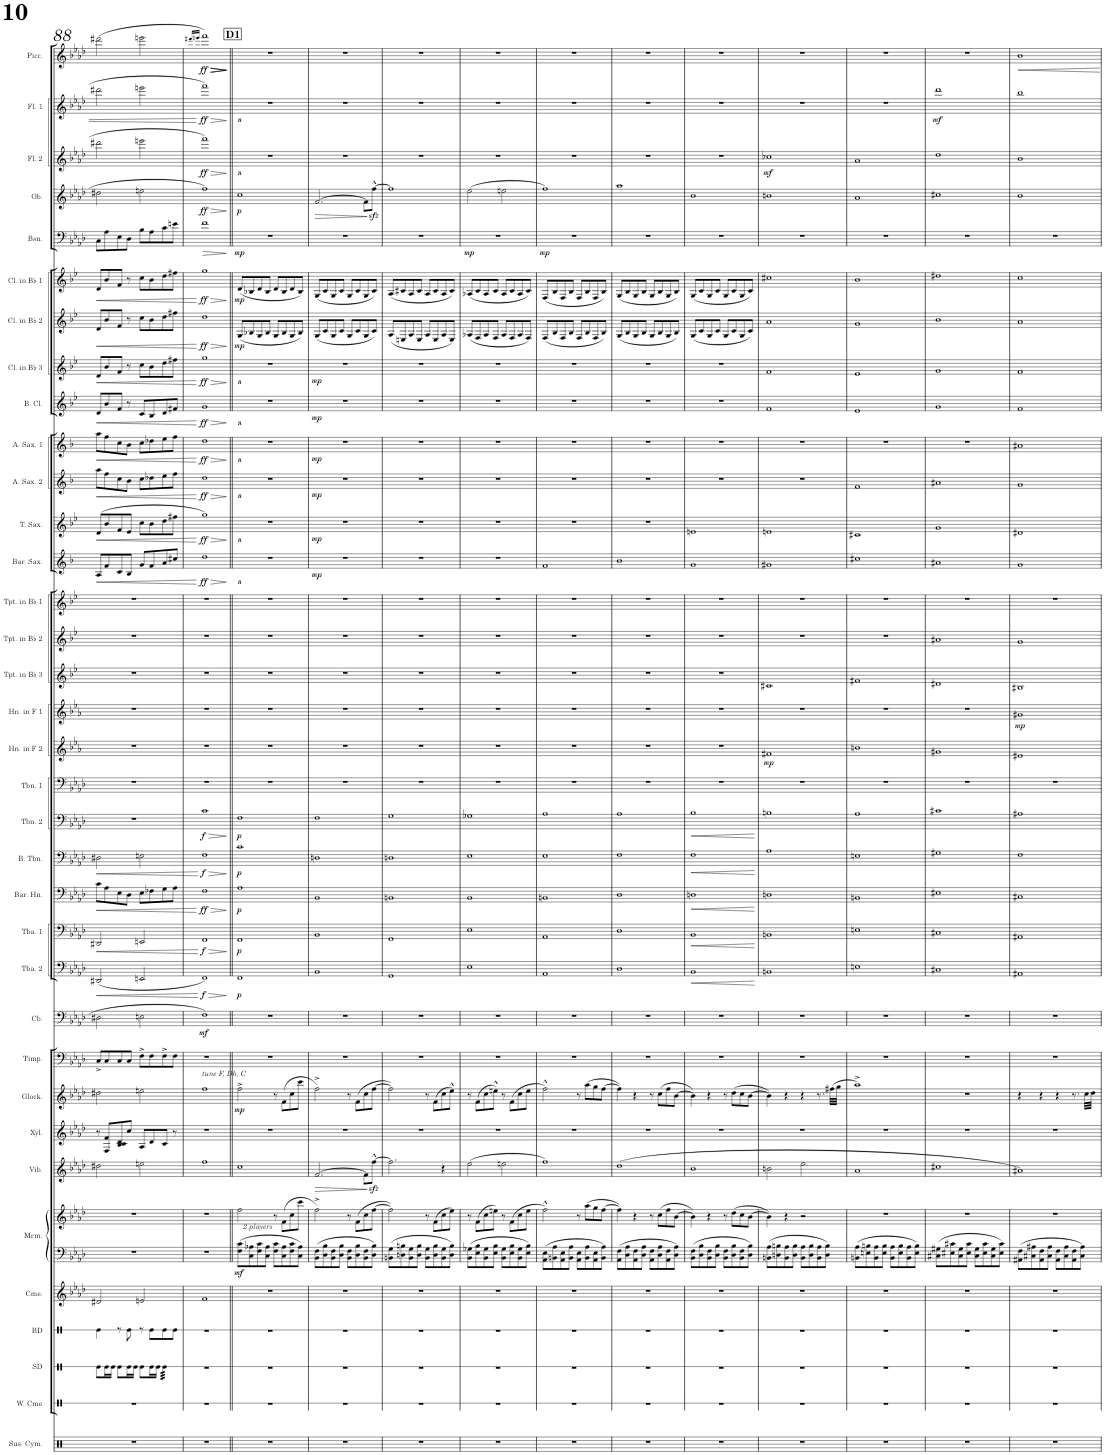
**kern	**kern	**kern	**kern	**kern	**kern	**kern	**dynam	**kern	**dynam	**kern	**kern	**dynam	**kern	**kern	**dynam	**kern	**dynam	**kern	**dynam	**kern	**dynam	**kern	**dynam	**kern	**dynam	**kern	**kern	**dynam	**kern	**dynam	**kern	**kern	**kern	**kern	**dynam	**kern	**dynam	**kern	**dynam	**kern	**dynam	**kern	**dynam	**kern	**dynam	**kern	**dynam	**kern	**dynam	**kern	**dynam	**kern	**dynam	**kern	**dynam	**kern	**dynam	**kern	**dynam
*part35	*part34	*part33	*part32	*part31	*part30	*part30	*part30	*part29	*part29	*part28	*part27	*part27	*part26	*part25	*part25	*part24	*part24	*part23	*part23	*part22	*part22	*part21	*part21	*part20	*part20	*part19	*part18	*part18	*part17	*part17	*part16	*part15	*part14	*part13	*part13	*part12	*part12	*part11	*part11	*part10	*part10	*part9	*part9	*part8	*part8	*part7	*part7	*part6	*part6	*part5	*part5	*part4	*part4	*part3	*part3	*part2	*part2	*part1	*part1
*staff36	*staff35	*staff34	*staff33	*staff32	*staff31	*staff30	*staff30/31	*staff29	*staff29	*staff28	*staff27	*staff27	*staff26	*staff25	*staff25	*staff24	*staff24	*staff23	*staff23	*staff22	*staff22	*staff21	*staff21	*staff20	*staff20	*staff19	*staff18	*staff18	*staff17	*staff17	*staff16	*staff15	*staff14	*staff13	*staff13	*staff12	*staff12	*staff11	*staff11	*staff10	*staff10	*staff9	*staff9	*staff8	*staff8	*staff7	*staff7	*staff6	*staff6	*staff5	*staff5	*staff4	*staff4	*staff3	*staff3	*staff2	*staff2	*staff1	*staff1
*I"Cymbals	*I"Wind Chimes	*I"Snare Drum	*I"Bass Drum	*I"Chimes	*I"Marimba	*	*	*I"Vibraphone	*	*I"Xylophone	*I"Glockenspiel	*	*I"Timpani	*I"Contrabass	*	*I"Tuba 2	*	*I"Tuba 1	*	*I"Baritone Horn	*	*I"Bass Trombone	*	*I"Trombone 2	*	*I"Trombone 1	*I"Horn in F 2	*	*I"Horn in F 1	*	*I"Trumpet in Bb 3	*I"Trumpet in Bb 2	*I"Trumpet in Bb 1	*I"Baritone Saxophone	*	*I"Tenor Saxophone	*	*I"Alto Saxophone 2	*	*I"Alto Saxophone 1	*	*I"Bass Clarinet	*	*I"Clarinet in Bb 3	*	*I"Clarinet in Bb 2	*	*I"Clarinet in Bb 1	*	*I"Bassoon	*	*I"Oboe	*	*I"Flute 2	*	*I"Flute 1	*	*I"Piccolo	*
*I'Cym.	*I'W. Cme	*I'SD	*I'BD	*I'Cme.	*I'Mrm.	*	*	*I'Vib.	*	*I'Xyl.	*I'Glock.	*	*I'Timp.	*I'Cb.	*	*I'Tba. 2	*	*I'Tba. 1	*	*I'Bar. Hn.	*	*I'B. Tbn.	*	*I'Tbn. 2	*	*I'Tbn. 1	*I'Hn. in F 2	*	*I'Hn. in F 1	*	*I'Tpt. in Bb 3	*I'Tpt. in Bb 2	*I'Tpt. in Bb 1	*I'Bar. Sax.	*	*I'T. Sax.	*	*I'A. Sax. 2	*	*I'A. Sax. 1	*	*I'B. Cl.	*	*I'Cl. in Bb 3	*	*I'Cl. in Bb 2	*	*I'Cl. in Bb 1	*	*I'Bsn.	*	*I'Ob.	*	*I'Fl. 2	*	*I'Fl. 1	*	*I'Picc.	*
!!LO:PB:g=z
*clefX	*clefX	*clefX	*clefX	*clefG2	*clefF4	*clefG2	*	*clefG2	*	*clefG2	*clefG2	*	*clefF4	*clefF4	*	*clefF4	*	*clefF4	*	*clefF4	*	*clefF4	*	*clefF4	*	*clefF4	*clefG2	*	*clefG2	*	*clefG2	*clefG2	*clefG2	*clefG2	*	*clefG2	*	*clefG2	*	*clefG2	*	*clefG2	*	*clefG2	*	*clefG2	*	*clefG2	*	*clefF4	*	*clefG2	*	*clefG2	*	*clefG2	*	*clefG2	*
*	*	*	*	*	*	*	*	*	*	*Trd-7c-12	*Trd-14c-24	*	*	*Trd7c12	*	*	*	*	*	*Trd4c7	*	*	*	*	*	*	*Trd4c7	*	*Trd4c7	*	*Trd1c2	*Trd1c2	*Trd1c2	*Trd12c21	*	*Trd8c14	*	*Trd5c9	*	*Trd5c9	*	*Trd8c14	*	*Trd1c2	*	*Trd1c2	*	*Trd1c2	*	*	*	*	*	*	*	*	*	*Trd-7c-12	*
*k[]	*k[]	*k[]	*k[]	*k[b-e-a-d-]	*k[b-e-a-d-]	*k[b-e-a-d-]	*	*k[b-e-a-d-]	*	*k[b-e-a-d-]	*k[b-e-a-d-]	*	*k[b-e-a-d-]	*k[b-e-a-d-]	*	*k[b-e-a-d-]	*	*k[b-e-a-d-]	*	*k[b-e-a-d-]	*	*k[b-e-a-d-]	*	*k[b-e-a-d-]	*	*k[b-e-a-d-]	*k[b-e-a-]	*	*k[b-e-a-]	*	*k[b-e-]	*k[b-e-]	*k[b-e-]	*k[b-]	*	*k[b-e-]	*	*k[b-]	*	*k[b-]	*	*k[b-e-]	*	*k[b-e-]	*	*k[b-e-]	*	*k[b-e-]	*	*k[b-e-a-d-]	*	*k[b-e-a-d-]	*	*k[b-e-a-d-]	*	*k[b-e-a-d-]	*	*k[b-e-a-d-]	*
*M4/4	*M4/4	*M4/4	*M4/4	*M4/4	*M4/4	*M4/4	*	*M4/4	*	*M4/4	*M4/4	*	*M4/4	*M4/4	*	*M4/4	*	*M4/4	*	*M4/4	*	*M4/4	*	*M4/4	*	*M4/4	*M4/4	*	*M4/4	*	*M4/4	*M4/4	*M4/4	*M4/4	*	*M4/4	*	*M4/4	*	*M4/4	*	*M4/4	*	*M4/4	*	*M4/4	*	*M4/4	*	*M4/4	*	*M4/4	*	*M4/4	*	*M4/4	*	*M4/4	*
=88	=88	=88	=88	=88	=88	=88	=88	=88	=88	=88	=88	=88	=88	=88	=88	=88	=88	=88	=88	=88	=88	=88	=88	=88	=88	=88	=88	=88	=88	=88	=88	=88	=88	=88	=88	=88	=88	=88	=88	=88	=88	=88	=88	=88	=88	=88	=88	=88	=88	=88	=88	=88	=88	=88	=88	=88	=88	=88	=88
!	!	!	!	!	!	!	!	!	!	!	!	!	!	!	!	!	!LO:HP:b	!	!LO:HP:b	!	!LO:HP:b	!	!LO:HP:b	!	!	!	!	!	!	!	!	!	!	!	!LO:HP:b	!	!LO:HP:b	!	!LO:HP:b	!	!LO:HP:b	!	!LO:HP:b	!	!LO:HP:b	!	!LO:HP:b	!	!LO:HP:b	!	!	!	!	!	!	!	!	!	!
1r	1r	8Re\L	4Re\	2d#X/	1r	1r	.	2dd#X\	.	8r	2dd#X\	.	8C^/L	2D#X\	.	(2DD#X/	<	2DD#X/	<	8c\L	<	2D#X\	<	1r	.	1r	1r	.	1r	.	1r	1r	1r	8A/L	<	(8d/L	<	8aa\L	<	8aa\L	<	8d/L	<	8d/L	<	8d/L	<	8d/L	<	8C\L	.	2dd#X\	.	2ddd#X\	.	2ddd#X\	.	(2ddd#X\	.
.	.	16Re\L	.	.	.	.	.	.	.	8F/ 8f/L	.	.	8C/	.	.	.	.	.	.	8A-\	.	.	.	.	.	.	.	.	.	.	.	.	.	8f/	.	8b-/	.	8ff\	.	8ff\	.	8b-/	.	8b-/	.	8b-/	.	8b-/	.	8A-\	.	.	.	.	.	.	.	.	.
.	.	16Re\JJ	.	.	.	.	.	.	.	.	.	.	.	.	.	.	.	.	.	.	.	.	.	.	.	.	.	.	.	.	.	.	.	.	.	.	.	.	.	.	.	.	.	.	.	.	.	.	.	.	.	.	.	.	.	.	.	.	.
.	.	8Re\L	8r	.	.	.	.	.	.	8B-/ 8c/ 8d-/	.	.	8C/	.	.	.	.	.	.	8E-\	.	.	.	.	.	.	.	.	.	.	.	.	.	8c/	.	8f/	.	8cc\	.	8cc\	.	8f/J	.	8f/J	.	8f/J	.	8f/J	.	8E-\	.	.	.	.	.	.	.	.	.
.	.	16Re\L	8Re\	.	.	.	.	.	.	8cc/J	.	.	8C/J	.	.	.	.	.	.	8D-\J	.	.	.	.	.	.	.	.	.	.	.	.	.	8B-/J	.	8e-/J	.	8b-\J	.	8b-\J	.	8r	.	8r	.	8r	.	8r	.	8D-\J	.	.	.	.	.	.	.	.	.
.	.	16Re\JJ	.	.	.	.	.	.	.	.	.	.	.	.	.	.	.	.	.	.	.	.	.	.	.	.	.	.	.	.	.	.	.	.	.	.	.	.	.	.	.	.	.	.	.	.	.	.	.	.	.	.	.	.	.	.	.	.	.
.	.	8Re\L	8r	2en/	.	.	.	2een\	.	8A-/L	2een\	.	8F^\L	2En\	.	2EEn/	.	2EEn/	.	8E-\L	.	2En\	.	.	.	.	.	.	.	.	.	.	.	8g/L	.	8cc\L	.	8cc\L	.	8cc\L	.	8c/L	.	8cc\L	.	8cc\L	.	8cc\L	.	8B-\L	.	2een\	.	2eeen\	.	2eeen\	.	2eeen\	.
.	.	16Re\L	8Re\L	.	.	.	.	.	.	8d-/	.	.	8F\	.	.	.	.	.	.	8F-X\	.	.	.	.	.	.	.	.	.	.	.	.	.	8f/	.	8b-\	.	8dd-X\	.	8dd-X\	.	8B-/	.	8b-\	.	8b-\	.	8b-\	.	8A-\	.	.	.	.	.	.	.	.	.
.	.	16Re\JJ	.	.	.	.	.	.	.	.	.	.	.	.	.	.	.	.	.	.	.	.	.	.	.	.	.	.	.	.	.	.	.	.	.	.	.	.	.	.	.	.	.	.	.	.	.	.	.	.	.	.	.	.	.	.	.	.	.
*	*	*tremolo	*	*	*	*	*	*	*	*	*	*	*	*	*	*	*	*	*	*	*	*	*	*	*	*	*	*	*	*	*	*	*	*	*	*	*	*	*	*	*	*	*	*	*	*	*	*	*	*	*	*	*	*	*	*	*	*	*
.	.	32Re\LLL	8Re\	.	.	.	.	.	.	8c/J	.	.	8F^\	.	.	.	.	.	.	8G\	.	.	.	.	.	.	.	.	.	.	.	.	.	8a/	.	8dd\	.	8ee\	.	8ee\	.	8d/	.	8dd\	.	8dd\	.	8dd\	.	8c\	.	.	.	.	.	.	.	.	.
.	.	32Re\	.	.	.	.	.	.	.	.	.	.	.	.	.	.	.	.	.	.	.	.	.	.	.	.	.	.	.	.	.	.	.	.	.	.	.	.	.	.	.	.	.	.	.	.	.	.	.	.	.	.	.	.	.	.	.	.	.
.	.	32Re\	.	.	.	.	.	.	.	.	.	.	.	.	.	.	.	.	.	.	.	.	.	.	.	.	.	.	.	.	.	.	.	.	.	.	.	.	.	.	.	.	.	.	.	.	.	.	.	.	.	.	.	.	.	.	.	.	.
.	.	32Re\	.	.	.	.	.	.	.	.	.	.	.	.	.	.	.	.	.	.	.	.	.	.	.	.	.	.	.	.	.	.	.	.	.	.	.	.	.	.	.	.	.	.	.	.	.	.	.	.	.	.	.	.	.	.	.	.	.
.	.	32Re\	8Re\J	.	.	.	.	.	.	8r	.	.	8F\J	.	.	.	.	.	.	8A-\J	.	.	.	.	.	.	.	.	.	.	.	.	.	8cc#X/J	.	8ff#X\J	.	8ff\J	.	8ff\J	.	8f#X/J	.	8ff#X\J	.	8ff#X\J	.	8ff#X\J	.	8en\J	.	.	.	.	.	.	.	.	.
.	.	32Re\	.	.	.	.	.	.	.	.	.	.	.	.	.	.	.	.	.	.	.	.	.	.	.	.	.	.	.	.	.	.	.	.	.	.	.	.	.	.	.	.	.	.	.	.	.	.	.	.	.	.	.	.	.	.	.	.	.
.	.	32Re\	.	.	.	.	.	.	.	.	.	.	.	.	.	.	.	.	.	.	.	.	.	.	.	.	.	.	.	.	.	.	.	.	.	.	.	.	.	.	.	.	.	.	.	.	.	.	.	.	.	.	.	.	.	.	.	.	.
.	.	32Re\JJJ	.	.	.	.	.	.	.	.	.	.	.	.	.	.	.	.	.	.	.	.	.	.	.	.	.	.	.	.	.	.	.	.	.	.	.	.	.	.	.	.	.	.	.	.	.	.	.	.	.	.	.	.	.	.	.	.	.
*	*	*Xtremolo	*	*	*	*	*	*	*	*	*	*	*	*	*	*	*	*	*	*	*	*	*	*	*	*	*	*	*	*	*	*	*	*	*	*	*	*	*	*	*	*	*	*	*	*	*	*	*	*	*	*	*	*	*	*	*	*	*
.	.	.	.	.	.	.	.	.	.	.	.	.	.	.	.	.	[	.	[	.	[	.	[	.	.	.	.	.	.	.	.	.	.	.	[	.	[	.	[	.	[	.	[	.	[	.	[	.	[	.	.	.	.	.	.	.	.	.	.
=89	=89	=89	=89	=89	=89	=89	=89	=89	=89	=89	=89	=89	=89	=89	=89	=89	=89	=89	=89	=89	=89	=89	=89	=89	=89	=89	=89	=89	=89	=89	=89	=89	=89	=89	=89	=89	=89	=89	=89	=89	=89	=89	=89	=89	=89	=89	=89	=89	=89	=89	=89	=89	=89	=89	=89	=89	=89	=89	=89
.	.	.	.	.	.	.	.	.	.	.	.	.	.	.	.	.	.	.	.	.	.	.	.	.	.	.	.	.	.	.	.	.	.	.	.	.	.	.	.	.	.	.	.	.	.	.	.	.	.	.	.	.	.	.	.	.	.	16qddd#X/LL	.
.	.	.	.	.	.	.	.	.	.	.	.	.	.	.	.	.	.	.	.	.	.	.	.	.	.	.	.	.	.	.	.	.	.	.	.	.	.	.	.	.	.	.	.	.	.	.	.	.	.	.	.	.	.	.	.	.	.	16qeeen/JJ	.
!	!	!	!	!	!	!	!	!	!	!	!	!	!LO:TX:b:i:t=tune F, Db, C	!	!	!	!	!	!	!	!	!	!	!	!	!	!	!	!	!	!	!	!	!	!	!	!	!	!	!	!	!	!	!	!	!	!	!	!	!	!	!	!	!	!	!	!	!	!
!	!	!	!	!	!	!	!	!	!	!	!	!	!	!	!LO:DY:b	!	!LO:HP:b	!	!LO:HP:b	!	!LO:HP:b	!	!LO:HP:b	!	!LO:HP:b	!	!	!	!	!	!	!	!	!	!LO:HP:b	!	!LO:HP:b	!	!LO:HP:b	!	!LO:HP:b	!	!LO:HP:b	!	!LO:HP:b	!	!LO:HP:b	!	!LO:HP:b	!	!LO:HP:b	!	!LO:HP:b	!	!LO:HP:b	!	!LO:HP:b	!	!LO:HP:b
!	!	!	!	!	!	!	!	!	!	!	!	!	!	!	!	!	!LO:DY:n=1:b	!	!LO:DY:n=1:b	!	!LO:DY:n=1:b	!	!LO:DY:n=1:b	!	!LO:DY:n=1:b	!	!	!	!	!	!	!	!	!	!LO:DY:n=1:b	!	!LO:DY:n=1:b	!	!LO:DY:n=1:b	!	!LO:DY:n=1:b	!	!LO:DY:n=1:b	!	!LO:DY:n=1:b	!	!LO:DY:n=1:b	!	!LO:DY:n=1:b	!	!	!	!LO:DY:n=1:b	!	!LO:DY:n=1:b	!	!LO:DY:n=1:b	!	!LO:DY:n=1:b
1r	1r	1r	1r	1f	1r	1r	.	1ff	.	1r	1ff	.	1r	1F	mf	1FF)	> f	1FF	> f	1F	> ff	1F	> f	1c	> f	1r	1r	.	1r	.	1r	1r	1r	1dd	> ff	1gg)	> ff	1dd	> ff	1dd	> ff	1g	> ff	1gg	> ff	1dd	> ff	1gg	> ff	1f	>	1ff	> ff	1fff	> ff	1fff	> ff	1fff)	> ff
.	.	.	.	.	.	.	.	.	.	.	.	.	.	.	.	.	]	.	]	.	]	.	]	.	]	.	.	.	.	.	.	.	.	.	]	.	]	.	]	.	]	.	]	.	]	.	]	.	]	.	]	.	]	.	]	.	]	.	]
!!LO:REH:place=s1:a:B:cj:fs=14:t=D1
=90||	=90||	=90||	=90||	=90||	=90||	=90||	=90||	=90||	=90||	=90||	=90||	=90||	=90||	=90||	=90||	=90||	=90||	=90||	=90||	=90||	=90||	=90||	=90||	=90||	=90||	=90||	=90||	=90||	=90||	=90||	=90||	=90||	=90||	=90||	=90||	=90||	=90||	=90||	=90||	=90||	=90||	=90||	=90||	=90||	=90||	=90||	=90||	=90||	=90||	=90||	=90||	=90||	=90||	=90||	=90||	=90||	=90||	=90||	=90||
!	!	!	!	!	!	!LO:TX:b:i:t=2 players	!	!	!	!	!	!	!	!	!	!	!	!	!	!	!	!	!	!	!	!	!	!	!	!	!	!	!	!	!	!	!	!	!	!	!	!	!	!	!	!	!	!	!	!	!	!	!	!	!	!	!	!	!
!	!	!	!	!	!	!	!LO:DY:b=2	!	!	!	!	!LO:DY:b	!	!	!	!	!LO:DY:b	!	!LO:DY:b	!	!LO:DY:b	!	!LO:DY:b	!	!LO:DY:b	!	!	!	!	!	!	!	!	!	!LO:DY:b	!	!LO:DY:b	!	!LO:DY:b	!	!LO:DY:b	!	!LO:DY:b	!	!LO:DY:b	!	!LO:DY:b	!	!LO:DY:b	!	!LO:DY:b	!	!LO:DY:b	!	!LO:DY:b	!	!LO:DY:b	!	!
1r	1r	1r	1r	1r	8F\ 8c\L	2ff\	mf	1cc	.	1r	2ff^\	mp	1r	1r	.	1FF	p	1FF	p	1A-	p	1c	p	1F	p	1r	1r	.	1r	.	1r	1r	1r	1r	other-dynamics	1r	other-dynamics	1r	other-dynamics	1r	other-dynamics	1r	other-dynamics	1r	other-dynamics	(8G/L	mp	(8d/L	mp	1r	mp	1cc	p	1r	other-dynamics	1r	other-dynamics	1r	.
.	.	.	.	.	8C\ 8A-X\	.	.	.	.	.	.	.	.	.	.	.	.	.	.	.	.	.	.	.	.	.	.	.	.	.	.	.	.	.	.	.	.	.	.	.	.	.	.	.	.	8B-X/	.	8B-X/	.	.	.	.	.	.	.	.	.	.	.
.	.	.	.	.	8F\ 8c\	.	.	.	.	.	.	.	.	.	.	.	.	.	.	.	.	.	.	.	.	.	.	.	.	.	.	.	.	.	.	.	.	.	.	.	.	.	.	.	.	8G/	.	8d/	.	.	.	.	.	.	.	.	.	.	.
.	.	.	.	.	8C\ 8A-\J	.	.	.	.	.	.	.	.	.	.	.	.	.	.	.	.	.	.	.	.	.	.	.	.	.	.	.	.	.	.	.	.	.	.	.	.	.	.	.	.	8B-/J	.	8B-/J	.	.	.	.	.	.	.	.	.	.	.
.	.	.	.	.	8F\ 8c\L	8r	.	.	.	.	8r	.	.	.	.	.	.	.	.	.	.	.	.	.	.	.	.	.	.	.	.	.	.	.	.	.	.	.	.	.	.	.	.	.	.	8G/L	.	8d/L	.	.	.	.	.	.	.	.	.	.	.
.	.	.	.	.	8C\ 8A-\	(8f\L	.	.	.	.	(8f\L	.	.	.	.	.	.	.	.	.	.	.	.	.	.	.	.	.	.	.	.	.	.	.	.	.	.	.	.	.	.	.	.	.	.	8B-/	.	8B-/	.	.	.	.	.	.	.	.	.	.	.
.	.	.	.	.	8F\ 8c\	8cc\	.	.	.	.	8cc^^\	.	.	.	.	.	.	.	.	.	.	.	.	.	.	.	.	.	.	.	.	.	.	.	.	.	.	.	.	.	.	.	.	.	.	8G/	.	8d/	.	.	.	.	.	.	.	.	.	.	.
.	.	.	.	.	8C\ 8A-\J	8ccc\J	.	.	.	.	8ccc\J	.	.	.	.	.	.	.	.	.	.	.	.	.	.	.	.	.	.	.	.	.	.	.	.	.	.	.	.	.	.	.	.	.	.	8B-/J)	.	8B-/J)	.	.	.	.	.	.	.	.	.	.	.
=91	=91	=91	=91	=91	=91	=91	=91	=91	=91	=91	=91	=91	=91	=91	=91	=91	=91	=91	=91	=91	=91	=91	=91	=91	=91	=91	=91	=91	=91	=91	=91	=91	=91	=91	=91	=91	=91	=91	=91	=91	=91	=91	=91	=91	=91	=91	=91	=91	=91	=91	=91	=91	=91	=91	=91	=91	=91	=91	=91
!	!	!	!	!	!	!	!	!	!LO:HP:b	!	!	!	!	!	!	!	!	!	!	!	!	!	!	!	!	!	!	!	!	!	!	!	!	!	!LO:DY:b	!	!LO:DY:b	!	!LO:DY:b	!	!LO:DY:b	!	!LO:DY:b	!	!LO:DY:b	!	!	!	!	!	!	!	!LO:HP:b	!	!	!	!	!	!
1r	1r	1r	1r	1r	8BB-\ 8F\L	2ff^\)	.	[2.f/	>	1r	2ff^\)	.	1r	1r	.	1BB-	.	1BB-	.	1BB-	.	1Dn	.	1F	.	1r	1r	.	1r	.	1r	1r	1r	1r	mp	1r	mp	1r	mp	1r	mp	1r	mp	1r	mp	(8G/L	.	(8G/L	.	1r	.	[2.f/	>	1r	.	1r	.	1r	.
.	.	.	.	.	8D-\ 8B-\	.	.	.	.	.	.	.	.	.	.	.	.	.	.	.	.	.	.	.	.	.	.	.	.	.	.	.	.	.	.	.	.	.	.	.	.	.	.	.	.	8c/	.	8c/	.	.	.	.	.	.	.	.	.	.	.
.	.	.	.	.	8BB-\ 8F\	.	.	.	.	.	.	.	.	.	.	.	.	.	.	.	.	.	.	.	.	.	.	.	.	.	.	.	.	.	.	.	.	.	.	.	.	.	.	.	.	8G/	.	8G/	.	.	.	.	.	.	.	.	.	.	.
.	.	.	.	.	8D-\ 8B-\J	.	.	.	.	.	.	.	.	.	.	.	.	.	.	.	.	.	.	.	.	.	.	.	.	.	.	.	.	.	.	.	.	.	.	.	.	.	.	.	.	8c/J	.	8c/J	.	.	.	.	.	.	.	.	.	.	.
.	.	.	.	.	8BB-\ 8F\L	8r	.	.	.	.	8r	.	.	.	.	.	.	.	.	.	.	.	.	.	.	.	.	.	.	.	.	.	.	.	.	.	.	.	.	.	.	.	.	.	.	8G/L	.	8G/L	.	.	.	.	.	.	.	.	.	.	.
.	.	.	.	.	8D-\ 8B-\	(8f\L	.	.	.	.	(8f\L	.	.	.	.	.	.	.	.	.	.	.	.	.	.	.	.	.	.	.	.	.	.	.	.	.	.	.	.	.	.	.	.	.	.	8c/	.	8c/	.	.	.	.	.	.	.	.	.	.	.
.	.	.	.	.	8BB-\ 8F\	8cc^^\	.	8f\L]	.	.	8cc^^\	.	.	.	.	.	.	.	.	.	.	.	.	.	.	.	.	.	.	.	.	.	.	.	.	.	.	.	.	.	.	.	.	.	.	8G/	.	8G/	.	.	.	8f\L]	.	.	.	.	.	.	.
.	.	.	.	.	8D-\ 8B-\J	[8ff\J	.	[8ffzz<^^\J	]	.	[8ff\J	.	.	.	.	.	.	.	.	.	.	.	.	.	.	.	.	.	.	.	.	.	.	.	.	.	.	.	.	.	.	.	.	.	.	8c/J)	.	8c/J)	.	.	.	[8ffzz<^^\J	]	.	.	.	.	.	.
=92	=92	=92	=92	=92	=92	=92	=92	=92	=92	=92	=92	=92	=92	=92	=92	=92	=92	=92	=92	=92	=92	=92	=92	=92	=92	=92	=92	=92	=92	=92	=92	=92	=92	=92	=92	=92	=92	=92	=92	=92	=92	=92	=92	=92	=92	=92	=92	=92	=92	=92	=92	=92	=92	=92	=92	=92	=92	=92	=92
1r	1r	1r	1r	1r	8BBn\ 8G\L	2ff\])	.	2.ff\]	.	1r	2ff\])	.	1r	1r	.	1GG	.	1GG	.	1BBn	.	1Dn	.	1G	.	1r	1r	.	1r	.	1r	1r	1r	1r	.	1r	.	1r	.	1r	.	1r	.	1r	.	(8A/L	.	(8A/L	.	1r	.	1ff]	.	1r	.	1r	.	1r	.
.	.	.	.	.	8Dn\ 8Bn\	.	.	.	.	.	.	.	.	.	.	.	.	.	.	.	.	.	.	.	.	.	.	.	.	.	.	.	.	.	.	.	.	.	.	.	.	.	.	.	.	8En/	.	8c#X/	.	.	.	.	.	.	.	.	.	.	.
.	.	.	.	.	8BB\ 8G\	.	.	.	.	.	.	.	.	.	.	.	.	.	.	.	.	.	.	.	.	.	.	.	.	.	.	.	.	.	.	.	.	.	.	.	.	.	.	.	.	8A/	.	8A/	.	.	.	.	.	.	.	.	.	.	.
.	.	.	.	.	8D\ 8B\J	.	.	.	.	.	.	.	.	.	.	.	.	.	.	.	.	.	.	.	.	.	.	.	.	.	.	.	.	.	.	.	.	.	.	.	.	.	.	.	.	8E/J	.	8c#/J	.	.	.	.	.	.	.	.	.	.	.
.	.	.	.	.	8BB\ 8G\L	8r	.	.	.	.	8r	.	.	.	.	.	.	.	.	.	.	.	.	.	.	.	.	.	.	.	.	.	.	.	.	.	.	.	.	.	.	.	.	.	.	8A/L	.	8A/L	.	.	.	.	.	.	.	.	.	.	.
.	.	.	.	.	8D\ 8B\	(8f\L	.	.	.	.	(8f\L	.	.	.	.	.	.	.	.	.	.	.	.	.	.	.	.	.	.	.	.	.	.	.	.	.	.	.	.	.	.	.	.	.	.	8E/	.	8c#/	.	.	.	.	.	.	.	.	.	.	.
.	.	.	.	.	8BB\ 8G\	8cc^^\	.	4r	.	.	8cc^^\	.	.	.	.	.	.	.	.	.	.	.	.	.	.	.	.	.	.	.	.	.	.	.	.	.	.	.	.	.	.	.	.	.	.	8A/	.	8A/	.	.	.	.	.	.	.	.	.	.	.
.	.	.	.	.	8D\ 8B\J	8ee-\J)	.	.	.	.	8ee-^^\J)	.	.	.	.	.	.	.	.	.	.	.	.	.	.	.	.	.	.	.	.	.	.	.	.	.	.	.	.	.	.	.	.	.	.	8E/J)	.	8c#/J)	.	.	.	.	.	.	.	.	.	.	.
=93	=93	=93	=93	=93	=93	=93	=93	=93	=93	=93	=93	=93	=93	=93	=93	=93	=93	=93	=93	=93	=93	=93	=93	=93	=93	=93	=93	=93	=93	=93	=93	=93	=93	=93	=93	=93	=93	=93	=93	=93	=93	=93	=93	=93	=93	=93	=93	=93	=93	=93	=93	=93	=93	=93	=93	=93	=93	=93	=93
!	!	!	!	!	!	!	!	!	!	!	!	!	!	!	!	!	!	!	!	!	!	!	!	!	!	!	!	!	!	!	!	!	!	!	!	!	!	!	!	!	!	!	!	!	!	!	!	!	!	!	!LO:DY:b	!	!	!	!	!	!	!	!
1r	1r	1r	1r	1r	8BB-\ 8G-X\L	8r	.	(2ee-\	.	1r	8r	.	1r	1r	.	1E-	.	1E-	.	1BB-	.	1E-	.	1G-X	.	1r	1r	.	1r	.	1r	1r	1r	1r	.	1r	.	1r	.	1r	.	1r	.	1r	.	(8A-X/L	.	(8A-X/L	.	1r	mp	(2ee-\	.	1r	.	1r	.	1r	.
.	.	.	.	.	8E-\ 8B-\	(8f\L	.	.	.	.	(8f\L	.	.	.	.	.	.	.	.	.	.	.	.	.	.	.	.	.	.	.	.	.	.	.	.	.	.	.	.	.	.	.	.	.	.	8F/	.	8c/	.	.	.	.	.	.	.	.	.	.	.
.	.	.	.	.	8BB-\ 8G-\	8cc^^\	.	.	.	.	8cc^^\	.	.	.	.	.	.	.	.	.	.	.	.	.	.	.	.	.	.	.	.	.	.	.	.	.	.	.	.	.	.	.	.	.	.	8A-/	.	8A-/	.	.	.	.	.	.	.	.	.	.	.
.	.	.	.	.	8E-\ 8B-\J	8een\J)	.	.	.	.	8een^^\J)	.	.	.	.	.	.	.	.	.	.	.	.	.	.	.	.	.	.	.	.	.	.	.	.	.	.	.	.	.	.	.	.	.	.	8F/J	.	8c/J	.	.	.	.	.	.	.	.	.	.	.
.	.	.	.	.	8BB-\ 8G-\L	8r	.	2een\	.	.	8r	.	.	.	.	.	.	.	.	.	.	.	.	.	.	.	.	.	.	.	.	.	.	.	.	.	.	.	.	.	.	.	.	.	.	8A-/L	.	8A-/L	.	.	.	2een\	.	.	.	.	.	.	.
.	.	.	.	.	8E-\ 8B-\	(8f\L	.	.	.	.	(8f\L	.	.	.	.	.	.	.	.	.	.	.	.	.	.	.	.	.	.	.	.	.	.	.	.	.	.	.	.	.	.	.	.	.	.	8F/	.	8c/	.	.	.	.	.	.	.	.	.	.	.
.	.	.	.	.	8BB-\ 8G-\	8cc^^\	.	.	.	.	8cc^^\	.	.	.	.	.	.	.	.	.	.	.	.	.	.	.	.	.	.	.	.	.	.	.	.	.	.	.	.	.	.	.	.	.	.	8A-/	.	8A-/	.	.	.	.	.	.	.	.	.	.	.
.	.	.	.	.	8E-\ 8B-\J	8ee\J	.	.	.	.	8ee\J	.	.	.	.	.	.	.	.	.	.	.	.	.	.	.	.	.	.	.	.	.	.	.	.	.	.	.	.	.	.	.	.	.	.	8F/J)	.	8c/J)	.	.	.	.	.	.	.	.	.	.	.
=94	=94	=94	=94	=94	=94	=94	=94	=94	=94	=94	=94	=94	=94	=94	=94	=94	=94	=94	=94	=94	=94	=94	=94	=94	=94	=94	=94	=94	=94	=94	=94	=94	=94	=94	=94	=94	=94	=94	=94	=94	=94	=94	=94	=94	=94	=94	=94	=94	=94	=94	=94	=94	=94	=94	=94	=94	=94	=94	=94
!	!	!	!	!	!	!	!	!	!	!	!	!	!	!	!	!	!	!	!	!	!	!	!	!	!	!	!	!	!	!	!	!	!	!	!	!	!	!	!	!	!	!	!	!	!	!	!	!	!	!	!LO:DY:b	!	!	!	!	!	!	!	!
1r	1r	1r	1r	1r	8AA-\ 8E-\L	2ff^^\)	.	1ff)	.	1r	2ff^^\)	.	1r	1r	.	1AA-	.	1AA-	.	1BBn	.	1E-	.	1A-	.	1r	1r	.	1r	.	1r	1r	1r	1f	.	1r	.	1r	.	1r	.	1r	.	1r	.	(8F/L	.	(8F/L	.	1r	mp	1ff)	.	1r	.	1r	.	1r	.
.	.	.	.	.	8BBn\ 8A-\	.	.	.	.	.	.	.	.	.	.	.	.	.	.	.	.	.	.	.	.	.	.	.	.	.	.	.	.	.	.	.	.	.	.	.	.	.	.	.	.	8B-/	.	8B-/	.	.	.	.	.	.	.	.	.	.	.
.	.	.	.	.	8AA-\ 8E-\	.	.	.	.	.	.	.	.	.	.	.	.	.	.	.	.	.	.	.	.	.	.	.	.	.	.	.	.	.	.	.	.	.	.	.	.	.	.	.	.	8F/	.	8F/	.	.	.	.	.	.	.	.	.	.	.
.	.	.	.	.	8BB\ 8A-\J	.	.	.	.	.	.	.	.	.	.	.	.	.	.	.	.	.	.	.	.	.	.	.	.	.	.	.	.	.	.	.	.	.	.	.	.	.	.	.	.	8B-/J	.	8B-/J	.	.	.	.	.	.	.	.	.	.	.
.	.	.	.	.	8AA-\ 8E-\L	8r	.	.	.	.	8r	.	.	.	.	.	.	.	.	.	.	.	.	.	.	.	.	.	.	.	.	.	.	.	.	.	.	.	.	.	.	.	.	.	.	8F/L	.	8F/L	.	.	.	.	.	.	.	.	.	.	.
.	.	.	.	.	8BB\ 8A-\	(8aa-\L	.	.	.	.	(8aa-\L	.	.	.	.	.	.	.	.	.	.	.	.	.	.	.	.	.	.	.	.	.	.	.	.	.	.	.	.	.	.	.	.	.	.	8B-/	.	8B-/	.	.	.	.	.	.	.	.	.	.	.
.	.	.	.	.	8AA-\ 8E-\	8gg\	.	.	.	.	8gg\	.	.	.	.	.	.	.	.	.	.	.	.	.	.	.	.	.	.	.	.	.	.	.	.	.	.	.	.	.	.	.	.	.	.	8F/	.	8F/	.	.	.	.	.	.	.	.	.	.	.
.	.	.	.	.	8BB\ 8A-\J	[8ff\J	.	.	.	.	[8ff\J	.	.	.	.	.	.	.	.	.	.	.	.	.	.	.	.	.	.	.	.	.	.	.	.	.	.	.	.	.	.	.	.	.	.	8B-/J)	.	8B-/J)	.	.	.	.	.	.	.	.	.	.	.
=95	=95	=95	=95	=95	=95	=95	=95	=95	=95	=95	=95	=95	=95	=95	=95	=95	=95	=95	=95	=95	=95	=95	=95	=95	=95	=95	=95	=95	=95	=95	=95	=95	=95	=95	=95	=95	=95	=95	=95	=95	=95	=95	=95	=95	=95	=95	=95	=95	=95	=95	=95	=95	=95	=95	=95	=95	=95	=95	=95
1r	1r	1r	1r	1r	8AA-\ 8F\L	4ff\])	.	(1dd-	.	1r	4ff\])	.	1r	1r	.	1D-	.	1D-	.	1D-	.	1F	.	1A-	.	1r	1r	.	1r	.	1r	1r	1r	1b-	.	1r	.	1r	.	1r	.	1r	.	1r	.	(8G/L	.	(8G/L	.	1r	.	1aa-	.	1r	.	1r	.	1r	.
.	.	.	.	.	8D-\ 8A-\	.	.	.	.	.	.	.	.	.	.	.	.	.	.	.	.	.	.	.	.	.	.	.	.	.	.	.	.	.	.	.	.	.	.	.	.	.	.	.	.	8B-/	.	8B-/	.	.	.	.	.	.	.	.	.	.	.
.	.	.	.	.	8AA-\ 8F\	4r	.	.	.	.	4r	.	.	.	.	.	.	.	.	.	.	.	.	.	.	.	.	.	.	.	.	.	.	.	.	.	.	.	.	.	.	.	.	.	.	8G/	.	8G/	.	.	.	.	.	.	.	.	.	.	.
.	.	.	.	.	8D-\ 8A-\J	.	.	.	.	.	.	.	.	.	.	.	.	.	.	.	.	.	.	.	.	.	.	.	.	.	.	.	.	.	.	.	.	.	.	.	.	.	.	.	.	8B-/J	.	8B-/J	.	.	.	.	.	.	.	.	.	.	.
.	.	.	.	.	8AA-\ 8F\L	8r	.	.	.	.	8r	.	.	.	.	.	.	.	.	.	.	.	.	.	.	.	.	.	.	.	.	.	.	.	.	.	.	.	.	.	.	.	.	.	.	8G/L	.	8G/L	.	.	.	.	.	.	.	.	.	.	.
.	.	.	.	.	8D-\ 8A-\	(8cc\L	.	.	.	.	(8cc\L	.	.	.	.	.	.	.	.	.	.	.	.	.	.	.	.	.	.	.	.	.	.	.	.	.	.	.	.	.	.	.	.	.	.	8B-/	.	8B-/	.	.	.	.	.	.	.	.	.	.	.
.	.	.	.	.	8AA-\ 8F\	8ff\	.	.	.	.	8ff\	.	.	.	.	.	.	.	.	.	.	.	.	.	.	.	.	.	.	.	.	.	.	.	.	.	.	.	.	.	.	.	.	.	.	8G/	.	8G/	.	.	.	.	.	.	.	.	.	.	.
.	.	.	.	.	8D-\ 8A-\J	[8b-\J	.	.	.	.	[8b-\J	.	.	.	.	.	.	.	.	.	.	.	.	.	.	.	.	.	.	.	.	.	.	.	.	.	.	.	.	.	.	.	.	.	.	8B-/J)	.	8B-/J)	.	.	.	.	.	.	.	.	.	.	.
=96	=96	=96	=96	=96	=96	=96	=96	=96	=96	=96	=96	=96	=96	=96	=96	=96	=96	=96	=96	=96	=96	=96	=96	=96	=96	=96	=96	=96	=96	=96	=96	=96	=96	=96	=96	=96	=96	=96	=96	=96	=96	=96	=96	=96	=96	=96	=96	=96	=96	=96	=96	=96	=96	=96	=96	=96	=96	=96	=96
!	!	!	!	!	!	!	!	!	!	!	!	!	!	!	!	!	!LO:HP:b	!	!LO:HP:b	!	!LO:HP:b	!	!LO:HP:b	!	!LO:HP:b	!	!	!	!	!	!	!	!	!	!	!	!	!	!	!	!	!	!	!	!	!	!	!	!	!	!	!	!	!	!	!	!	!	!
1r	1r	1r	1r	1r	8BB-\ 8F\L	4b-\])	.	1b-	.	1r	4b-\])	.	1r	1r	.	1BB-	<	1BB-	<	1Dn	<	1F	<	1B-	<	1r	1r	.	1r	.	1r	1r	1r	1g	.	1en	.	1r	.	1r	.	1r	.	1r	.	(8G/L	.	(8G/L	.	1r	.	1b-	.	1r	.	1r	.	1r	.
.	.	.	.	.	8D-\ 8B-\	.	.	.	.	.	.	.	.	.	.	.	.	.	.	.	.	.	.	.	.	.	.	.	.	.	.	.	.	.	.	.	.	.	.	.	.	.	.	.	.	8c/	.	8c/	.	.	.	.	.	.	.	.	.	.	.
.	.	.	.	.	8BB-\ 8F\	4r	.	.	.	.	4r	.	.	.	.	.	.	.	.	.	.	.	.	.	.	.	.	.	.	.	.	.	.	.	.	.	.	.	.	.	.	.	.	.	.	8G/	.	8G/	.	.	.	.	.	.	.	.	.	.	.
.	.	.	.	.	8D-\ 8B-\J	.	.	.	.	.	.	.	.	.	.	.	.	.	.	.	.	.	.	.	.	.	.	.	.	.	.	.	.	.	.	.	.	.	.	.	.	.	.	.	.	8c/J	.	8c/J	.	.	.	.	.	.	.	.	.	.	.
.	.	.	.	.	8BB-\ 8F\L	8r	.	.	.	.	8r	.	.	.	.	.	.	.	.	.	.	.	.	.	.	.	.	.	.	.	.	.	.	.	.	.	.	.	.	.	.	.	.	.	.	8G/L	.	8G/L	.	.	.	.	.	.	.	.	.	.	.
.	.	.	.	.	8D-\ 8B-\	(8dd-\L	.	.	.	.	(8dd-\L	.	.	.	.	.	.	.	.	.	.	.	.	.	.	.	.	.	.	.	.	.	.	.	.	.	.	.	.	.	.	.	.	.	.	8c/	.	8c/	.	.	.	.	.	.	.	.	.	.	.
.	.	.	.	.	8BB-\ 8F\	8cc\	.	.	.	.	8cc\	.	.	.	.	.	.	.	.	.	.	.	.	.	.	.	.	.	.	.	.	.	.	.	.	.	.	.	.	.	.	.	.	.	.	8G/	.	8G/	.	.	.	.	.	.	.	.	.	.	.
.	.	.	.	.	8D-\ 8B-\J	[8b-\J	.	.	.	.	[8b-\J	.	.	.	.	.	.	.	.	.	.	.	.	.	.	.	.	.	.	.	.	.	.	.	.	.	.	.	.	.	.	.	.	.	.	8c/J)	.	8c/J)	.	.	.	.	.	.	.	.	.	.	.
.	.	.	.	.	.	.	.	.	.	.	.	.	.	.	.	.	[	.	[	.	[	.	[	.	[	.	.	.	.	.	.	.	.	.	.	.	.	.	.	.	.	.	.	.	.	.	.	.	.	.	.	.	.	.	.	.	.	.	.
=97	=97	=97	=97	=97	=97	=97	=97	=97	=97	=97	=97	=97	=97	=97	=97	=97	=97	=97	=97	=97	=97	=97	=97	=97	=97	=97	=97	=97	=97	=97	=97	=97	=97	=97	=97	=97	=97	=97	=97	=97	=97	=97	=97	=97	=97	=97	=97	=97	=97	=97	=97	=97	=97	=97	=97	=97	=97	=97	=97
!	!	!	!	!	!	!	!	!	!	!	!	!	!	!	!	!	!	!	!	!	!	!	!	!	!	!	!	!LO:DY:b	!	!	!	!	!	!	!	!	!	!	!	!	!	!	!	!	!	!	!	!	!	!	!	!	!	!	!LO:DY:b	!	!	!	!
1r	1r	1r	1r	1r	8BBn\ 8A-\L	4b-\])	.	2bn\	.	1r	4b-\])	.	1r	1r	.	1BBn	.	1BBn	.	1Dn	.	1A-	.	1Bn	.	1r	1f#X	mp	1r	.	1c#X	1r	1r	1g#X	.	1en	.	1r	.	1r	.	1f	.	1f	.	1a	.	1cc#X	.	1r	.	1bn	.	1cc-X	mf	1r	.	1r	.
.	.	.	.	.	8Dn\ 8Bn\	.	.	.	.	.	.	.	.	.	.	.	.	.	.	.	.	.	.	.	.	.	.	.	.	.	.	.	.	.	.	.	.	.	.	.	.	.	.	.	.	.	.	.	.	.	.	.	.	.	.	.	.	.	.
.	.	.	.	.	8BB\ 8A-\	4r	.	.	.	.	4r	.	.	.	.	.	.	.	.	.	.	.	.	.	.	.	.	.	.	.	.	.	.	.	.	.	.	.	.	.	.	.	.	.	.	.	.	.	.	.	.	.	.	.	.	.	.	.	.
.	.	.	.	.	8D\ 8B\J	.	.	.	.	.	.	.	.	.	.	.	.	.	.	.	.	.	.	.	.	.	.	.	.	.	.	.	.	.	.	.	.	.	.	.	.	.	.	.	.	.	.	.	.	.	.	.	.	.	.	.	.	.	.
.	.	.	.	.	8BB\ 8A-\L	2r	.	2ee-\	.	.	4r	.	.	.	.	.	.	.	.	.	.	.	.	.	.	.	.	.	.	.	.	.	.	.	.	.	.	.	.	.	.	.	.	.	.	.	.	.	.	.	.	.	.	.	.	.	.	.	.
.	.	.	.	.	8D\ 8B\	.	.	.	.	.	.	.	.	.	.	.	.	.	.	.	.	.	.	.	.	.	.	.	.	.	.	.	.	.	.	.	.	.	.	.	.	.	.	.	.	.	.	.	.	.	.	.	.	.	.	.	.	.	.
.	.	.	.	.	8BB\ 8A-\	.	.	.	.	.	8.r	.	.	.	.	.	.	.	.	.	.	.	.	.	.	.	.	.	.	.	.	.	.	.	.	.	.	.	.	.	.	.	.	.	.	.	.	.	.	.	.	.	.	.	.	.	.	.	.
.	.	.	.	.	8D\ 8B\J	.	.	.	.	.	.	.	.	.	.	.	.	.	.	.	.	.	.	.	.	.	.	.	.	.	.	.	.	.	.	.	.	.	.	.	.	.	.	.	.	.	.	.	.	.	.	.	.	.	.	.	.	.	.
.	.	.	.	.	.	.	.	.	.	.	(32ff#X\LLL	.	.	.	.	.	.	.	.	.	.	.	.	.	.	.	.	.	.	.	.	.	.	.	.	.	.	.	.	.	.	.	.	.	.	.	.	.	.	.	.	.	.	.	.	.	.	.	.
.	.	.	.	.	.	.	.	.	.	.	32gg\JJJ	.	.	.	.	.	.	.	.	.	.	.	.	.	.	.	.	.	.	.	.	.	.	.	.	.	.	.	.	.	.	.	.	.	.	.	.	.	.	.	.	.	.	.	.	.	.	.	.
=98	=98	=98	=98	=98	=98	=98	=98	=98	=98	=98	=98	=98	=98	=98	=98	=98	=98	=98	=98	=98	=98	=98	=98	=98	=98	=98	=98	=98	=98	=98	=98	=98	=98	=98	=98	=98	=98	=98	=98	=98	=98	=98	=98	=98	=98	=98	=98	=98	=98	=98	=98	=98	=98	=98	=98	=98	=98	=98	=98
1r	1r	1r	1r	1r	8BBn\ 8A-\L	1r	.	1a-	.	1r	1aa-^)	.	1r	1r	.	1En	.	1En	.	1BBn	.	1En	.	1A-	.	1r	1bn	.	1r	.	1f#X	1r	1r	1cc#X	.	1c#X	.	1f	.	1r	.	1e-	.	1e-	.	1g	.	1b-	.	1r	.	1a-	.	1a-	.	1r	.	1r	.
.	.	.	.	.	8En\ 8Bn\	.	.	.	.	.	.	.	.	.	.	.	.	.	.	.	.	.	.	.	.	.	.	.	.	.	.	.	.	.	.	.	.	.	.	.	.	.	.	.	.	.	.	.	.	.	.	.	.	.	.	.	.	.	.
.	.	.	.	.	8BB\ 8A-\	.	.	.	.	.	.	.	.	.	.	.	.	.	.	.	.	.	.	.	.	.	.	.	.	.	.	.	.	.	.	.	.	.	.	.	.	.	.	.	.	.	.	.	.	.	.	.	.	.	.	.	.	.	.
.	.	.	.	.	8E\ 8B\J	.	.	.	.	.	.	.	.	.	.	.	.	.	.	.	.	.	.	.	.	.	.	.	.	.	.	.	.	.	.	.	.	.	.	.	.	.	.	.	.	.	.	.	.	.	.	.	.	.	.	.	.	.	.
.	.	.	.	.	8BB\ 8A-\L	.	.	.	.	.	.	.	.	.	.	.	.	.	.	.	.	.	.	.	.	.	.	.	.	.	.	.	.	.	.	.	.	.	.	.	.	.	.	.	.	.	.	.	.	.	.	.	.	.	.	.	.	.	.
.	.	.	.	.	8E\ 8B\	.	.	.	.	.	.	.	.	.	.	.	.	.	.	.	.	.	.	.	.	.	.	.	.	.	.	.	.	.	.	.	.	.	.	.	.	.	.	.	.	.	.	.	.	.	.	.	.	.	.	.	.	.	.
.	.	.	.	.	8BB\ 8A-\	.	.	.	.	.	.	.	.	.	.	.	.	.	.	.	.	.	.	.	.	.	.	.	.	.	.	.	.	.	.	.	.	.	.	.	.	.	.	.	.	.	.	.	.	.	.	.	.	.	.	.	.	.	.
.	.	.	.	.	8E\ 8B\J	.	.	.	.	.	.	.	.	.	.	.	.	.	.	.	.	.	.	.	.	.	.	.	.	.	.	.	.	.	.	.	.	.	.	.	.	.	.	.	.	.	.	.	.	.	.	.	.	.	.	.	.	.	.
=99	=99	=99	=99	=99	=99	=99	=99	=99	=99	=99	=99	=99	=99	=99	=99	=99	=99	=99	=99	=99	=99	=99	=99	=99	=99	=99	=99	=99	=99	=99	=99	=99	=99	=99	=99	=99	=99	=99	=99	=99	=99	=99	=99	=99	=99	=99	=99	=99	=99	=99	=99	=99	=99	=99	=99	=99	=99	=99	=99
!	!	!	!	!	!	!	!	!	!	!	!	!	!	!	!	!	!	!	!	!	!	!	!	!	!	!	!	!	!	!	!	!	!	!	!	!	!	!	!	!	!	!	!	!	!	!	!	!	!	!	!	!	!	!	!	!	!LO:DY:b	!	!
1r	1r	1r	1r	1r	8C#X\ 8G#X\L	1r	.	1cc#X	.	1r	1r	.	1r	1r	.	1C#X	.	1C#X	.	1E#X	.	1G#X	.	1c#X	.	1r	1g#X	.	1r	.	1d#X	1a#X	1r	1a#X	.	1g	.	1a#X	.	1r	.	1g	.	1g	.	1b-	.	1dd#X	.	1r	.	1cc#X	.	1dd-	.	1ddd-	mf	1r	.
.	.	.	.	.	8E#X\ 8c#X\	.	.	.	.	.	.	.	.	.	.	.	.	.	.	.	.	.	.	.	.	.	.	.	.	.	.	.	.	.	.	.	.	.	.	.	.	.	.	.	.	.	.	.	.	.	.	.	.	.	.	.	.	.	.
.	.	.	.	.	8C#\ 8G#\	.	.	.	.	.	.	.	.	.	.	.	.	.	.	.	.	.	.	.	.	.	.	.	.	.	.	.	.	.	.	.	.	.	.	.	.	.	.	.	.	.	.	.	.	.	.	.	.	.	.	.	.	.	.
.	.	.	.	.	8E#\ 8c#\J	.	.	.	.	.	.	.	.	.	.	.	.	.	.	.	.	.	.	.	.	.	.	.	.	.	.	.	.	.	.	.	.	.	.	.	.	.	.	.	.	.	.	.	.	.	.	.	.	.	.	.	.	.	.
.	.	.	.	.	8C#\ 8G#\L	.	.	.	.	.	.	.	.	.	.	.	.	.	.	.	.	.	.	.	.	.	.	.	.	.	.	.	.	.	.	.	.	.	.	.	.	.	.	.	.	.	.	.	.	.	.	.	.	.	.	.	.	.	.
.	.	.	.	.	8E#\ 8c#\	.	.	.	.	.	.	.	.	.	.	.	.	.	.	.	.	.	.	.	.	.	.	.	.	.	.	.	.	.	.	.	.	.	.	.	.	.	.	.	.	.	.	.	.	.	.	.	.	.	.	.	.	.	.
.	.	.	.	.	8C#\ 8G#\	.	.	.	.	.	.	.	.	.	.	.	.	.	.	.	.	.	.	.	.	.	.	.	.	.	.	.	.	.	.	.	.	.	.	.	.	.	.	.	.	.	.	.	.	.	.	.	.	.	.	.	.	.	.
.	.	.	.	.	8E#\ 8c#\J	.	.	.	.	.	.	.	.	.	.	.	.	.	.	.	.	.	.	.	.	.	.	.	.	.	.	.	.	.	.	.	.	.	.	.	.	.	.	.	.	.	.	.	.	.	.	.	.	.	.	.	.	.	.
=100	=100	=100	=100	=100	=100	=100	=100	=100	=100	=100	=100	=100	=100	=100	=100	=100	=100	=100	=100	=100	=100	=100	=100	=100	=100	=100	=100	=100	=100	=100	=100	=100	=100	=100	=100	=100	=100	=100	=100	=100	=100	=100	=100	=100	=100	=100	=100	=100	=100	=100	=100	=100	=100	=100	=100	=100	=100	=100	=100
!	!	!	!	!	!	!	!	!	!	!	!	!	!	!	!	!	!	!	!	!	!	!	!	!	!	!	!	!	!	!LO:DY:b	!	!	!	!	!	!	!	!	!	!	!	!	!	!	!	!	!	!	!	!	!	!	!	!	!	!	!	!	!
1r	1r	1r	1r	1r	8AA#X\ 8F\L	1r	.	1a#X)	.	1r	4r	.	1r	1r	.	1AA#X	.	1AA#X	.	1C#X	.	1F	.	1A#X	.	1r	1e#X	.	1g#X	mp	1B#X	1g	1r	1g	.	1d#X	.	1g	.	1a#X	.	1f	.	1f	.	1a	.	1cc	.	1r	.	1b-	.	1b-	.	1bb-	.	1b-	.
.	.	.	.	.	8C#X\ 8A#X\	.	.	.	.	.	.	.	.	.	.	.	.	.	.	.	.	.	.	.	.	.	.	.	.	.	.	.	.	.	.	.	.	.	.	.	.	.	.	.	.	.	.	.	.	.	.	.	.	.	.	.	.	.	.
.	.	.	.	.	8AA#\ 8F\	.	.	.	.	.	4r	.	.	.	.	.	.	.	.	.	.	.	.	.	.	.	.	.	.	.	.	.	.	.	.	.	.	.	.	.	.	.	.	.	.	.	.	.	.	.	.	.	.	.	.	.	.	.	.
.	.	.	.	.	8C#\ 8A#\J	.	.	.	.	.	.	.	.	.	.	.	.	.	.	.	.	.	.	.	.	.	.	.	.	.	.	.	.	.	.	.	.	.	.	.	.	.	.	.	.	.	.	.	.	.	.	.	.	.	.	.	.	.	.
.	.	.	.	.	8AA#\ 8F\L	.	.	.	.	.	4r	.	.	.	.	.	.	.	.	.	.	.	.	.	.	.	.	.	.	.	.	.	.	.	.	.	.	.	.	.	.	.	.	.	.	.	.	.	.	.	.	.	.	.	.	.	.	.	.
.	.	.	.	.	8C#\ 8A#\	.	.	.	.	.	.	.	.	.	.	.	.	.	.	.	.	.	.	.	.	.	.	.	.	.	.	.	.	.	.	.	.	.	.	.	.	.	.	.	.	.	.	.	.	.	.	.	.	.	.	.	.	.	.
.	.	.	.	.	8AA#\ 8F\	.	.	.	.	.	8.r	.	.	.	.	.	.	.	.	.	.	.	.	.	.	.	.	.	.	.	.	.	.	.	.	.	.	.	.	.	.	.	.	.	.	.	.	.	.	.	.	.	.	.	.	.	.	.	.
.	.	.	.	.	8C#\ 8A#\J	.	.	.	.	.	.	.	.	.	.	.	.	.	.	.	.	.	.	.	.	.	.	.	.	.	.	.	.	.	.	.	.	.	.	.	.	.	.	.	.	.	.	.	.	.	.	.	.	.	.	.	.	.	.
.	.	.	.	.	.	.	.	.	.	.	32cc\LLL	.	.	.	.	.	.	.	.	.	.	.	.	.	.	.	.	.	.	.	.	.	.	.	.	.	.	.	.	.	.	.	.	.	.	.	.	.	.	.	.	.	.	.	.	.	.	.	.
.	.	.	.	.	.	.	.	.	.	.	32dd-\JJJ	.	.	.	.	.	.	.	.	.	.	.	.	.	.	.	.	.	.	.	.	.	.	.	.	.	.	.	.	.	.	.	.	.	.	.	.	.	.	.	.	.	.	.	.	.	.	.	.
=	=	=	=	=	=	=	=	=	=	=	=	=	=	=	=	=	=	=	=	=	=	=	=	=	=	=	=	=	=	=	=	=	=	=	=	=	=	=	=	=	=	=	=	=	=	=	=	=	=	=	=	=	=	=	=	=	=	=	=
*-	*-	*-	*-	*-	*-	*-	*-	*-	*-	*-	*-	*-	*-	*-	*-	*-	*-	*-	*-	*-	*-	*-	*-	*-	*-	*-	*-	*-	*-	*-	*-	*-	*-	*-	*-	*-	*-	*-	*-	*-	*-	*-	*-	*-	*-	*-	*-	*-	*-	*-	*-	*-	*-	*-	*-	*-	*-	*-	*-
